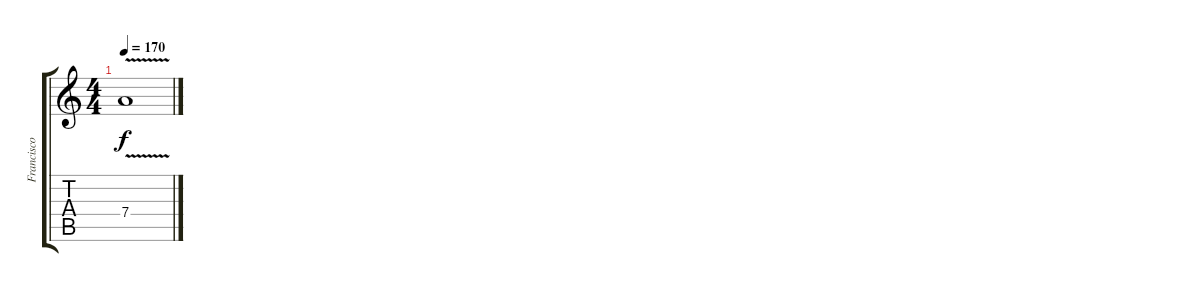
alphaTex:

\track ("Francisco Laguna" "Francisco ") {instrument overdrivenguitar}
\staff {score tabs}
\tuning (E4 B3 G3 D3 A2 E2) {hide}
\ts (4 4)
\tempo 170
\clef g2
\ks c
7.4{v}.1{dy f}
